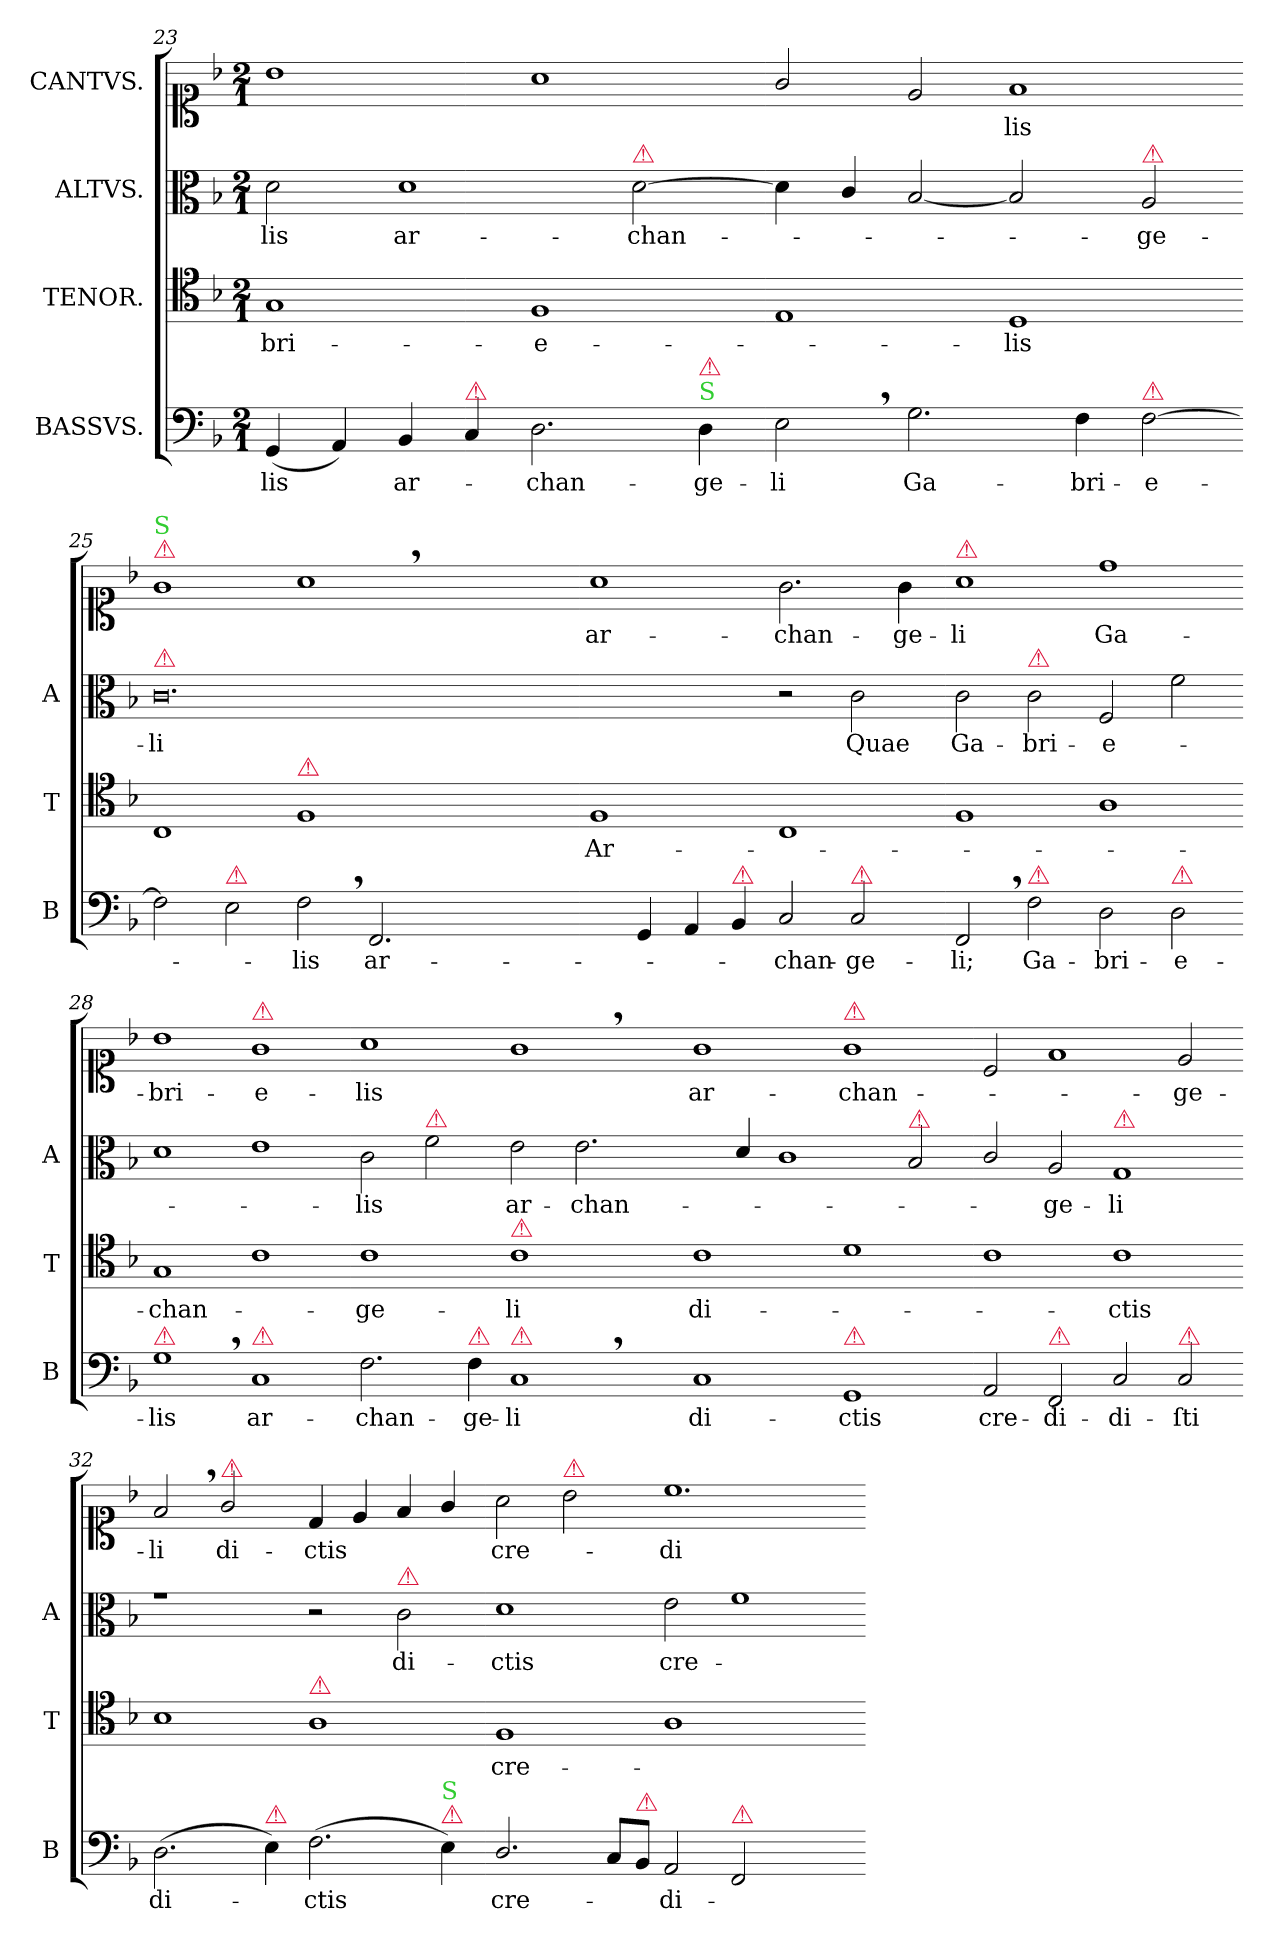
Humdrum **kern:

**kern	**text	**kern	**text	**kern	**text	**kern	**text
*part4	*part4	*part3	*part3	*part2	*part2	*part1	*part1
*staff4	*staff4	*staff3	*staff3	*staff2	*staff2	*staff1	*staff1
*I"BASSVS.	*	*I"TENOR.	*	*I"ALTVS.	*	*I"CANTVS.	*
*I'B	*	*I'T	*	*I'A	*	*	*
*clefF4	*	*clefC4	*	*clefC3	*	*clefC1	*
*k[b-]	*	*k[b-]	*	*k[b-]	*	*k[b-]	*
*M2/1	*	*M2/1	*	*M2/1	*	*M2/1	*
=23	=23	=23	=23	=23	=23	=23	=23
(<4GG/	-lis	1G	-bri-	2d\	-lis	1b-	.
4AA/)	.	.	.	.	.	.	.
4BB-/	ar-	.	.	1d	ar-	.	.
!LO:TX:a:color=crimson:t=⚠	!	!	!	!	!	!	!
4C/	.	.	.	.	.	.	.
2.D\	-chan-	1F	-e-	.	.	1a	.
!	!	!	!	!LO:TX:a:color=crimson:t=⚠	!	!	!
.	.	.	.	[2d\	-chan-	.	.
!LO:TX:a:color=limegreen:t=S	!	!	!	!	!	!	!
!LO:TX:a:color=crimson:t=⚠	!	!	!	!	!	!	!
4D\	-ge-	.	.	.	.	.	.
=24-	=24-	=24-	=24-	=24-	=24-	=24-	=24-
2E,\	-li	1E	.	4d!\]	.	2g/	.
.	.	.	.	4c/	.	.	.
2.G\	Ga-	.	.	[2B-/	.	2e/	.
.	.	1D	-lis	2B-/]	.	1f	-lis
4F\	-bri-	.	.	.	.	.	.
!	!	!	!	!LO:TX:a:color=crimson:t=⚠	!	!	!
!LO:TX:a:color=crimson:t=⚠	!	!	!	!	!	!	!
[2F\	-e-	.	.	2A/	-ge-	.	.
=25-	=25-	=25-	=25-	=25-	=25-	=25-	=25-
!	!	!	!	!	!	!LO:TX:a:color=crimson:t=⚠	!
!	!	!	!	!	!	!LO:TX:a:color=limegreen:t=S	!
!	!	!	!	!LO:TX:a:color=crimson:t=⚠	!	!	!
2F\]	.	1C	.	0.c	-li	1g	.
!LO:TX:a:color=crimson:t=⚠	!	!	!	!	!	!	!
2E\	.	.	.	.	.	.	.
!	!	!LO:TX:a:color=crimson:t=⚠	!	!	!	!	!
2F,\	-lis	1F	.	.	.	1a,	.
2.FF/	ar-	.	.	.	.	.	.
.	.	1ryy	.	.	.	1ryy	.
2.ryy	.	.	.	.	.	.	.
=26-	=26-	=26-	=26-	=26-	=26-	=26-	=26-
4ryy	.	1F	Ar-	1ryy	.	1a	ar-
4GG/	.	.	.	.	.	.	.
4AA/	.	.	.	.	.	.	.
!LO:TX:a:color=crimson:t=⚠	!	!	!	!	!	!	!
4BB-/	.	.	.	.	.	.	.
2C/	-chan-	1C	.	2r	.	2.g\	-chan-
!LO:TX:a:color=crimson:t=⚠	!	!	!	!	!	!	!
2C/	-ge-	.	.	2c\	Quae	.	.
.	.	.	.	.	.	4g\	-ge-
=27-	=27-	=27-	=27-	=27-	=27-	=27-	=27-
!	!	!	!	!	!	!LO:TX:a:color=crimson:t=⚠	!
2FF,/	-li;	1F	.	2c\	Ga-	1a	-li
!	!	!	!	!LO:TX:a:color=crimson:t=⚠	!	!	!
!LO:TX:a:color=crimson:t=⚠	!	!	!	!	!	!	!
2F\	Ga-	.	.	2c\	-bri-	.	.
2D\	-bri-	1A	.	2F/	-e-	1dd	Ga-
!LO:TX:a:color=crimson:t=⚠	!	!	!	!	!	!	!
2D\	-e-	.	.	2f\	.	.	.
=28-	=28-	=28-	=28-	=28-	=28-	=28-	=28-
!LO:TX:a:color=crimson:t=⚠	!	!	!	!	!	!	!
1G,	-lis	1G	-chan-	1d	.	1b-	-bri-
!	!	!	!	!	!	!LO:TX:a:color=crimson:t=⚠	!
!LO:TX:a:color=crimson:t=⚠	!	!	!	!	!	!	!
1C	ar-	1c	.	1e	.	1g	-e-
=29-	=29-	=29-	=29-	=29-	=29-	=29-	=29-
2.F\	-chan-	1c	-ge-	2c\	lis	1a	-lis
!	!	!	!	!LO:TX:a:color=crimson:t=⚠	!	!	!
.	.	.	.	2f\	.	.	.
!LO:TX:a:color=crimson:t=⚠	!	!	!	!	!	!	!
4F\	-ge-	.	.	.	.	.	.
!	!	!LO:TX:a:color=crimson:t=⚠	!	!	!	!	!
!LO:TX:a:color=crimson:t=⚠	!	!	!	!	!	!	!
1C,	-li	1c	-li	2e\	ar-	1g,	.
.	.	.	.	2.e\	-chan-	.	.
4ryy	.	4ryy	.	.	.	4ryy	.
=30-	=30-	=30-	=30-	=30-	=30-	=30-	=30-
1C	di-	1c	di-	4ryy	.	1g	ar-
.	.	.	.	4d/	.	.	.
.	.	.	.	1c	.	.	.
!	!	!	!	!	!	!LO:TX:a:color=crimson:t=⚠	!
!LO:TX:a:color=crimson:t=⚠	!	!	!	!	!	!	!
1GG	-ctis	1d	.	.	.	1g	-chan-
!	!	!	!	!LO:TX:a:color=crimson:t=⚠	!	!	!
.	.	.	.	2B-/	.	.	.
=31-	=31-	=31-	=31-	=31-	=31-	=31-	=31-
2AA/	cre-	1c	.	2c/	.	2c/	.
!LO:TX:a:color=crimson:t=⚠	!	!	!	!	!	!	!
2FF/	-di-	.	.	2A/	-ge-	1f	.
!	!	!	!	!LO:TX:a:color=crimson:t=⚠	!	!	!
2C/	-di-	1c	-ctis	1G	-li	.	.
!LO:TX:a:color=crimson:t=⚠	!	!	!	!	!	!	!
2C/	-ſti	.	.	.	.	2e/	-ge-
=32-	=32-	=32-	=32-	=32-	=32-	=32-	=32-
(>2.D\	di-	1B-	.	1rg	.	2f,/	-li
!	!	!	!	!	!	!LO:TX:a:color=crimson:t=⚠	!
.	.	.	.	.	.	2g/	di-
!LO:TX:a:color=crimson:t=⚠	!	!	!	!	!	!	!
4E\)	.	.	.	.	.	.	.
!	!	!LO:TX:a:color=crimson:t=⚠	!	!	!	!	!
(>2.F\	-ctis	1A	.	2r	.	4d/	-ctis
.	.	.	.	.	.	4e/	.
!	!	!	!	!LO:TX:a:color=crimson:t=⚠	!	!	!
.	.	.	.	2c\	di-	4f/	.
!LO:TX:a:color=crimson:t=⚠	!	!	!	!	!	!	!
!LO:TX:a:color=limegreen:t=S	!	!	!	!	!	!	!
4E\)	.	.	.	.	.	4g/	.
=33-	=33-	=33-	=33-	=33-	=33-	=33-	=33-
2.D/	cre-	1F	cre-	1d	-ctis	2a\	cre-
!	!	!	!	!	!	!LO:TX:a:color=crimson:t=⚠	!
.	.	.	.	.	.	2b-\	.
8C/L	.	.	.	.	.	.	.
!LO:TX:a:color=crimson:t=⚠	!	!	!	!	!	!	!
8BB-/J	.	.	.	.	.	.	.
2AA/	-di-	1A	.	2e\	cre-	1.cc	-di-
!LO:TX:a:color=crimson:t=⚠	!	!	!	!	!	!	!
2FF/	.	.	.	1f\	.	.	.
2ryy	.	2ryy	.	.	.	.	.
=-	=-	=-	=-	=-	=-	=-	=-
*-	*-	*-	*-	*-	*-	*-	*-
